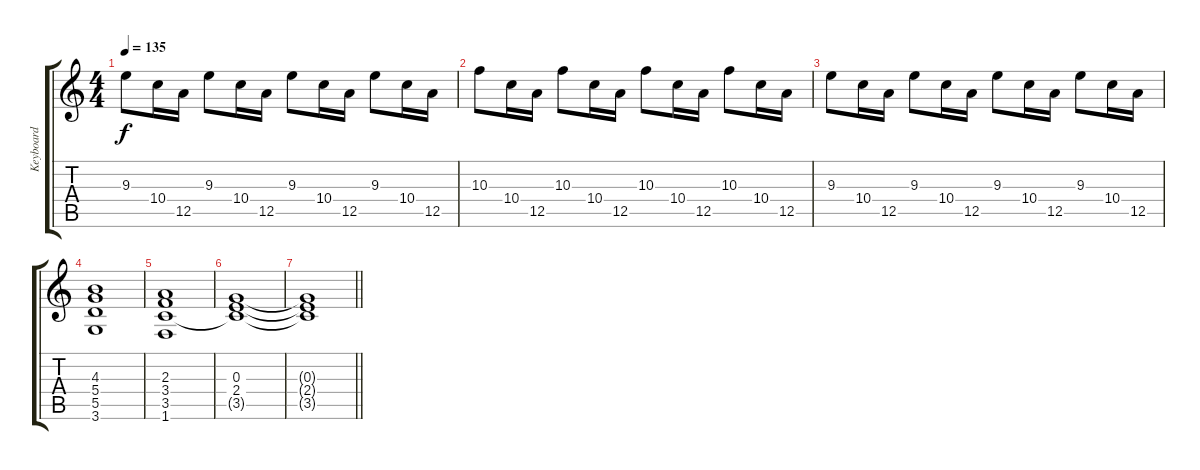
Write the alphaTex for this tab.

\track ("Keyboard" "Keyboard") {instrument electricpiano1}
\staff {score tabs}
\tuning (E5 B4 G4 D4 A3 E3) {hide}
\ts (4 4)
\tempo 135
\clef g2
\ks c
9.3.8{dy f} 10.4.16 12.5.16 9.3.8 10.4.16 12.5.16 9.3.8 10.4.16 12.5.16 9.3.8 10.4.16 12.5.16 |
10.3.8 10.4.16 12.5.16 10.3.8 10.4.16 12.5.16 10.3.8 10.4.16 12.5.16 10.3.8 10.4.16 12.5.16 |
9.3.8 10.4.16 12.5.16 9.3.8 10.4.16 12.5.16 9.3.8 10.4.16 12.5.16 9.3.8 10.4.16 12.5.16 |
(4.3 5.4 5.5 3.6).1{instrument pad2warm} |
(2.3 3.4 3.5 1.6).1 |
(0.3 2.4 3.5{t}).1 |
\barLineRight lightlight
(0.3{t} 2.4{t} 3.5{t}).1
